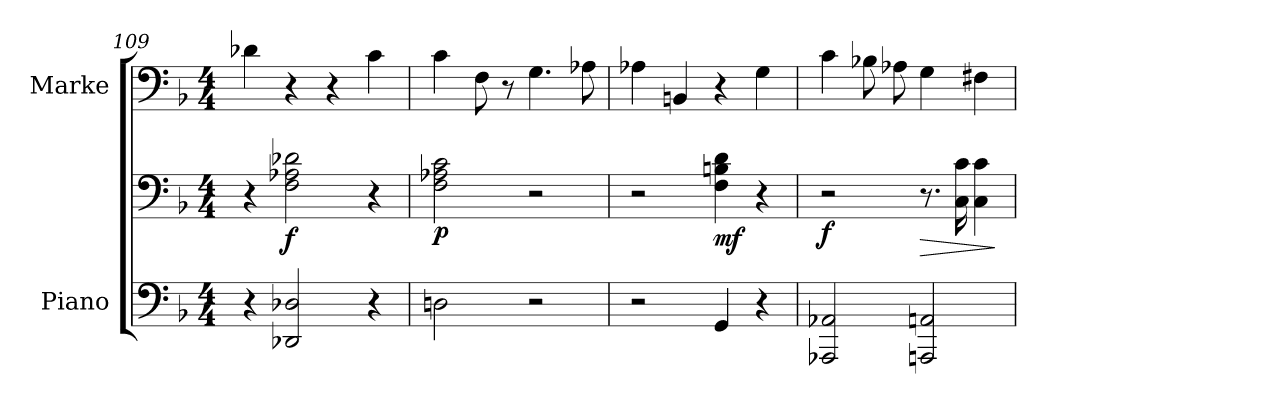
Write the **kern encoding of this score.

**kern	**kern	**dynam	**kern
*part2	*part2	*part2	*part1
*staff3	*staff2	*staff2/3	*staff1
*I"Piano	*	*	*I"Marke
*I'Pno.	*	*	*
!!LO:LB:g=z
*clefF4	*clefF4	*	*clefF4
*k[b-]	*k[b-]	*	*k[b-]
*M4/4	*M4/4	*	*M4/4
=109	=109	=109	=109
4r	4r	.	4d-X\
!	!	!LO:DY:b	!
2DD-X/ 2D-X/	2F\ 2A-X\ 2d-X\	f	4r
.	.	.	4r
4r	4r	.	4c\
=110	=110	=110	=110
!	!	!LO:DY:b	!
2Dn\	2F\ 2A-X\ 2c\	p	4c\
.	.	.	8F\
.	.	.	8r
2r	2r	.	4.G\
.	.	.	8A-X\
=111	=111	=111	=111
2r	2r	.	4A-X\
.	.	.	4BBn/
!	!	!LO:DY:b	!
4GG/	4F\ 4Bn\ 4d\	mf	4r
4r	4r	.	4G\
=112	=112	=112	=112
!	!	!LO:DY:b	!
2AAA-X/ 2AA-X/	2r	f	4c\
.	.	.	8B-X\
.	.	.	8A-X\
!	!	!LO:HP:b	!
2AAAn/ 2AAn/	8.r	>	4G\
.	16C\ 16c\	.	.
.	4C\ 4c\	.	4F#X\
.	.	]	.
=	=	=	=
*-	*-	*-	*-
